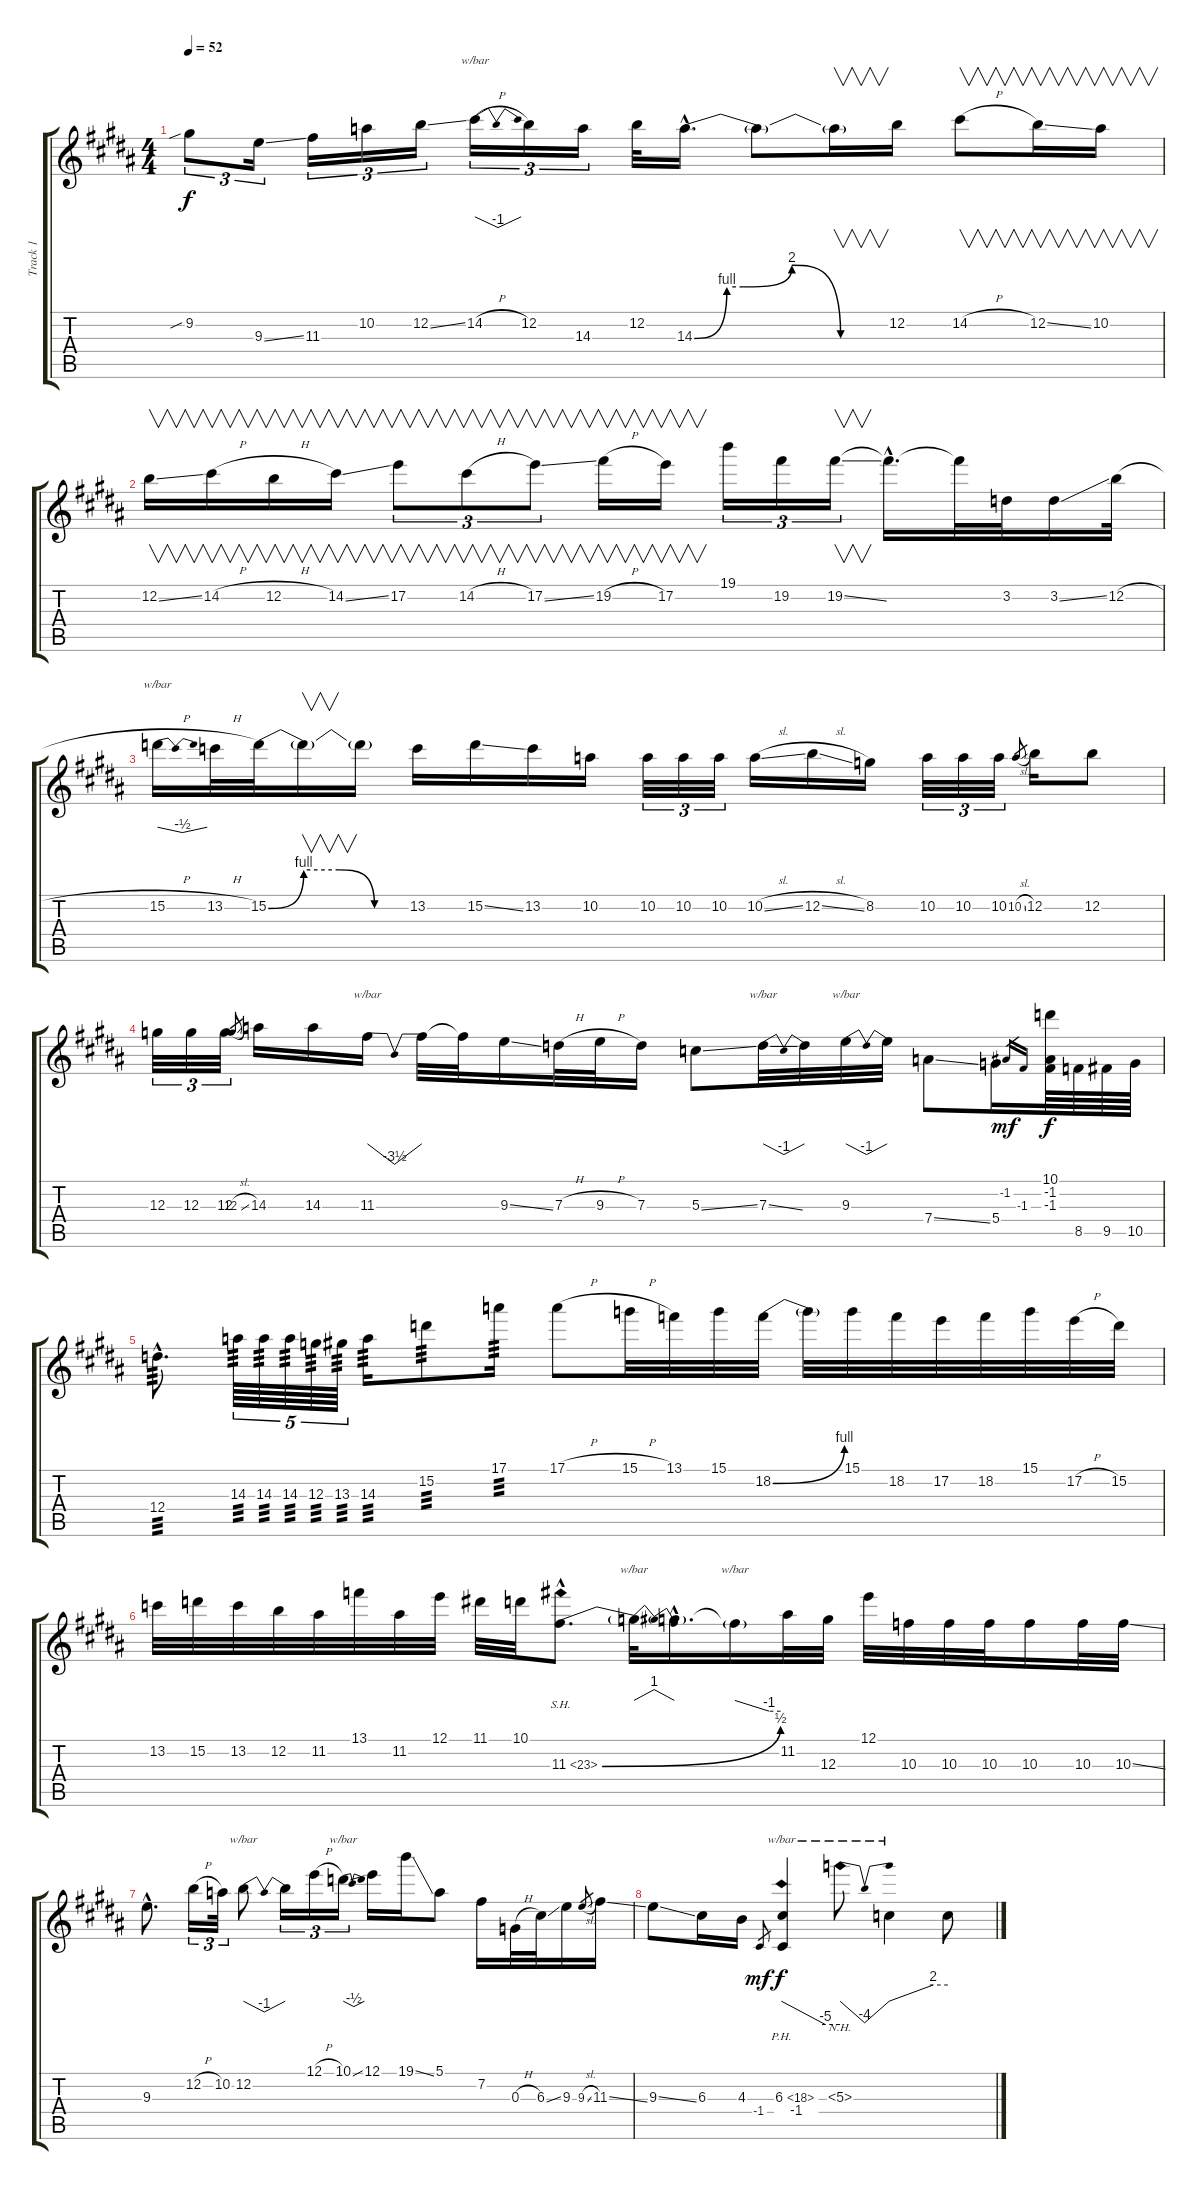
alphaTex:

\track ("Track 1" "Track 1") {instrument overdrivenguitar}
\staff {score tabs}
\tuning (E4 B3 G3 D3 A2 E2) {hide}
\ts (4 4)
\tempo 52
\clef g2
\ks b
9.2{sib}.8{tu (3 2) dy f} 9.3{ss}.16{tu (3 2)} 11.3.16{tu (3 2)} 10.2.16{tu (3 2)} 12.2{ss}.16{tu (3 2)} 14.2{h}.16{tu (3 2) tbe (dip default 0 0 30 -4 60 0)} 12.2.16{tu (3 2)} 14.3.16{tu (3 2)} 12.2.32 14.3{be (custom 0 0 10 4 15 4 30 8 45 0 60 0) hac}.16{d} 14.3{t}.8 14.3{t}.16{v} 12.2.16 14.2{h}.8{v} 12.2{ss}.16{v} 10.2.16{v} |
12.2{ss}.16{v} 14.2{h}.16{v} 12.2{h}.16{v} 14.2{ss}.16{v} 17.2.8{v tu (3 2)} 14.2{h}.8{v tu (3 2)} 17.2{ss}.8{v tu (3 2)} 19.2{h}.16{v} 17.2.16{v} 19.1.16{tu (3 2)} 19.2.16{tu (3 2)} 19.2{ss}.16{v tu (3 2)} 19.2{hac t}.16{d} 19.2{t}.32 3.2.32 3.2{ss}.16 12.2{h}.32 |
15.2{h}.16{tbe (dip default 0 0 30 -2 60 0)} 13.2{h}.32 15.2{be (custom 0 0 15 4 30 4 45 0 60 0)}.32 15.2{t}.16{v} 15.2{t}.16 13.2.16 15.2{ss}.16 13.2.16 10.2.16 10.2.32{tu (3 2)} 10.2.32{tu (3 2)} 10.2.32{tu (3 2)} 10.2{sl}.16 12.2{sl}.16 8.2.16 10.2.32{tu (3 2)} 10.2.32{tu (3 2)} 10.2.32{tu (3 2)} 10.2{sl}.8{gr} 12.2.16 12.2.8 |
12.3.32{tu (3 2)} 12.3.32{tu (3 2)} 12.3.32{tu (3 2)} 12.3{sl}.8{gr} 14.3.16 14.3.16 11.3.16{tbe (dip default 0 0 30 -14 60 0)} 11.3{t}.32 11.3{t}.32 9.3{ss}.16 7.3{h}.32 9.3{h}.32 7.3.16 5.3{ss}.8 7.3{ss}.32{tbe (dip default 0 0 30 -4 60 0)} 7.3{t}.32 9.3.32{tbe (dip default 0 0 30 -4 60 0)} 9.3{t}.32 7.4{ss}.8 5.4.16 -1.2.16{gr dy mf} -1.3.16{gr} (10.1 -1.2 -1.3).64{dy f} 8.5.64 9.5.64 10.5.64 |
12.4{hac}.8{d tp 3} 14.3.64{tu (5 4) tp 3} 14.3.64{tu (5 4) tp 3} 14.3.64{tu (5 4) tp 3} 12.3.64{tu (5 4) tp 3} 13.3.64{tu (5 4) tp 3} 14.3.16{tp 3} 15.2.8{tp 3} 17.1.16{tp 3} 17.1{h}.8 15.1{h}.32 13.1.32 15.1.32 18.2{be (bend 0 0 60 4)}.32 18.2{t}.32 15.1.32 18.2.32 17.2.32 18.2.32 15.1.32 17.2{h}.32 15.2.32 |
13.2.32 15.2.32 13.2.32 12.2.32 11.2.32 13.1.32 11.2.32 12.1.32 11.1.32 10.1.32 11.3{be (bend 0 0 60 2) sh 12 hac}.8{d} 11.3{t}.32{tbe (dip default 0 0 30 4 60 0)} 11.3{hac t}.16{d} 11.3{t}.16{tbe (custom default 0 0 45 -4 60 -4)} 11.2.32 12.3.32 12.1.32 10.3.32 10.3.32 10.3.32 10.3.16 10.3.32 10.3{ss}.32 |
9.3{hac}.8{d} 12.2{h}.16{tu (3 2)} 10.2.32{tu (3 2)} 12.2.8{tbe (dip default 0 0 30 -4 60 0)} 12.2{t}.16{tu (3 2)} 12.1{h}.16{tu (3 2)} 10.1{ss}.16{tu (3 2) tbe (dip default 0 0 30 -2 60 0)} 12.1.16 19.1{ss}.16 5.1.8 7.2.16 0.3{h}.32 6.3{ss}.32 9.3.16 9.3{sl}.8{gr} 11.3{ss}.16 |
9.3{ss}.8 6.3.16 4.3.16 -1.4.8{gr dy mf} (6.3{ph 12} -1.4).4{tbe (custom default 0 0 45 -20 60 -20) dy f} 5.3{nh}.8{tbe (dip default 0 0 30 -16 60 0)} 5.3{t}.4{tbe (custom default 0 0 45 8 60 8)} 5.3{t}.8
